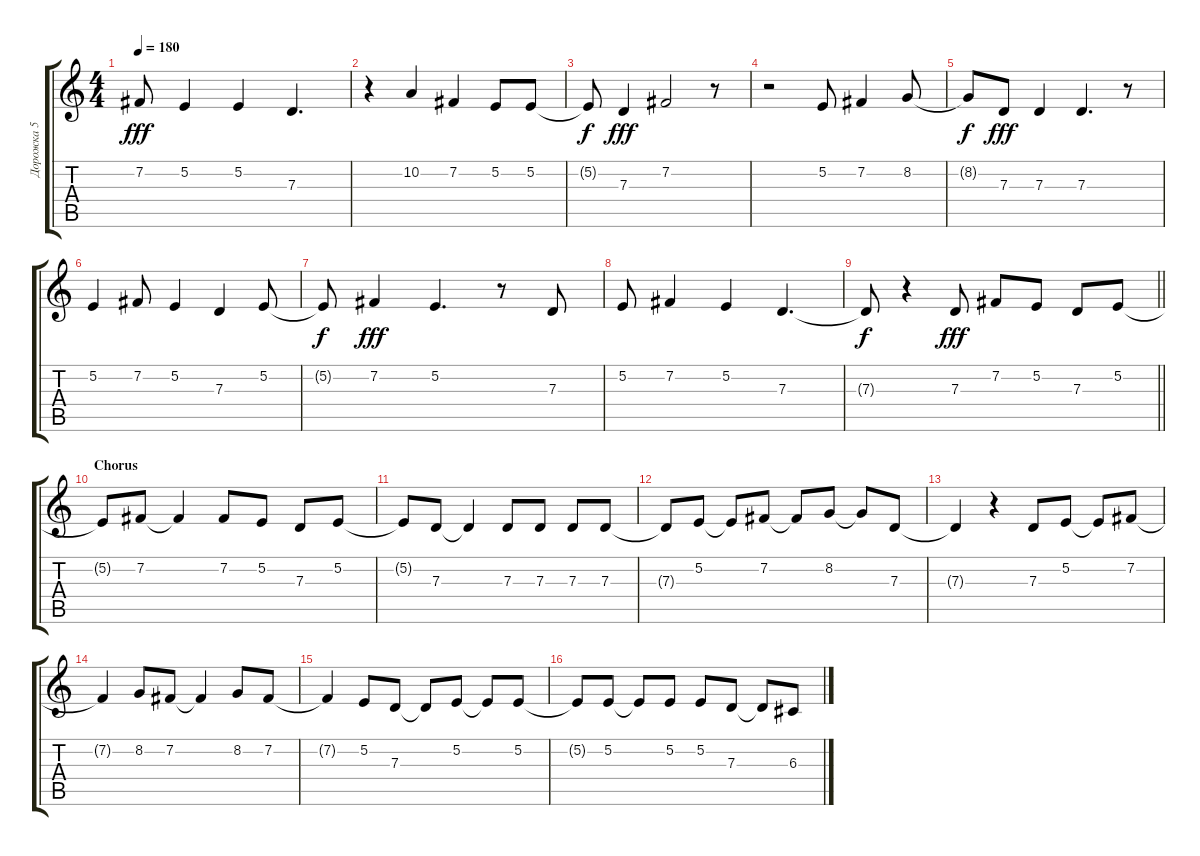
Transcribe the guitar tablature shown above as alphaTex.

\track ("Дорожка 5" "Дорожка 5") {instrument altosax}
\staff {score tabs}
\tuning (E4 B3 G3 D3 A2 E2) {hide}
\ts (4 4)
\tempo 180
\clef g2
\ks c
7.2.8{dy fff} 5.2.4 5.2.4 7.3.4{d} |
r.4 10.2.4 7.2.4 5.2.8 5.2.8 |
5.2{t}.8{dy f} 7.3.4{dy fff} 7.2.2 r.8 |
r.2 5.2.8 7.2.4 8.2.8 |
8.2{t}.8{dy f} 7.3.8{dy fff} 7.3.4 7.3.4{d} r.8 |
5.2.4 7.2.8 5.2.4 7.3.4 5.2.8 |
5.2{t}.8{dy f} 7.2.4{dy fff} 5.2.4{d} r.8 7.3.8 |
5.2.8 7.2.4 5.2.4 7.3.4{d} |
\barLineRight lightlight
7.3{t}.8{dy f} r.4 7.3.8{dy fff} 7.2.8 5.2.8 7.3.8 5.2.8 |
\section ("" "Chorus")
5.2{t}.8 7.2.8 7.2{t}.4 7.2.8 5.2.8 7.3.8 5.2.8 |
5.2{t}.8 7.3.8 7.3{t}.4 7.3.8 7.3.8 7.3.8 7.3.8 |
7.3{t}.8 5.2.8 5.2{t}.8 7.2.8 7.2{t}.8 8.2.8 8.2{t}.8 7.3.8 |
7.3{t}.4 r.4 7.3.8 5.2.8 5.2{t}.8 7.2.8 |
7.2{t}.4 8.2.8 7.2.8 7.2{t}.4 8.2.8 7.2.8 |
7.2{t}.4 5.2.8 7.3.8 7.3{t}.8 5.2.8 5.2{t}.8 5.2.8 |
5.2{t}.8 5.2.8 5.2{t}.8 5.2.8 5.2.8 7.3.8 7.3{t}.8 6.3.8
